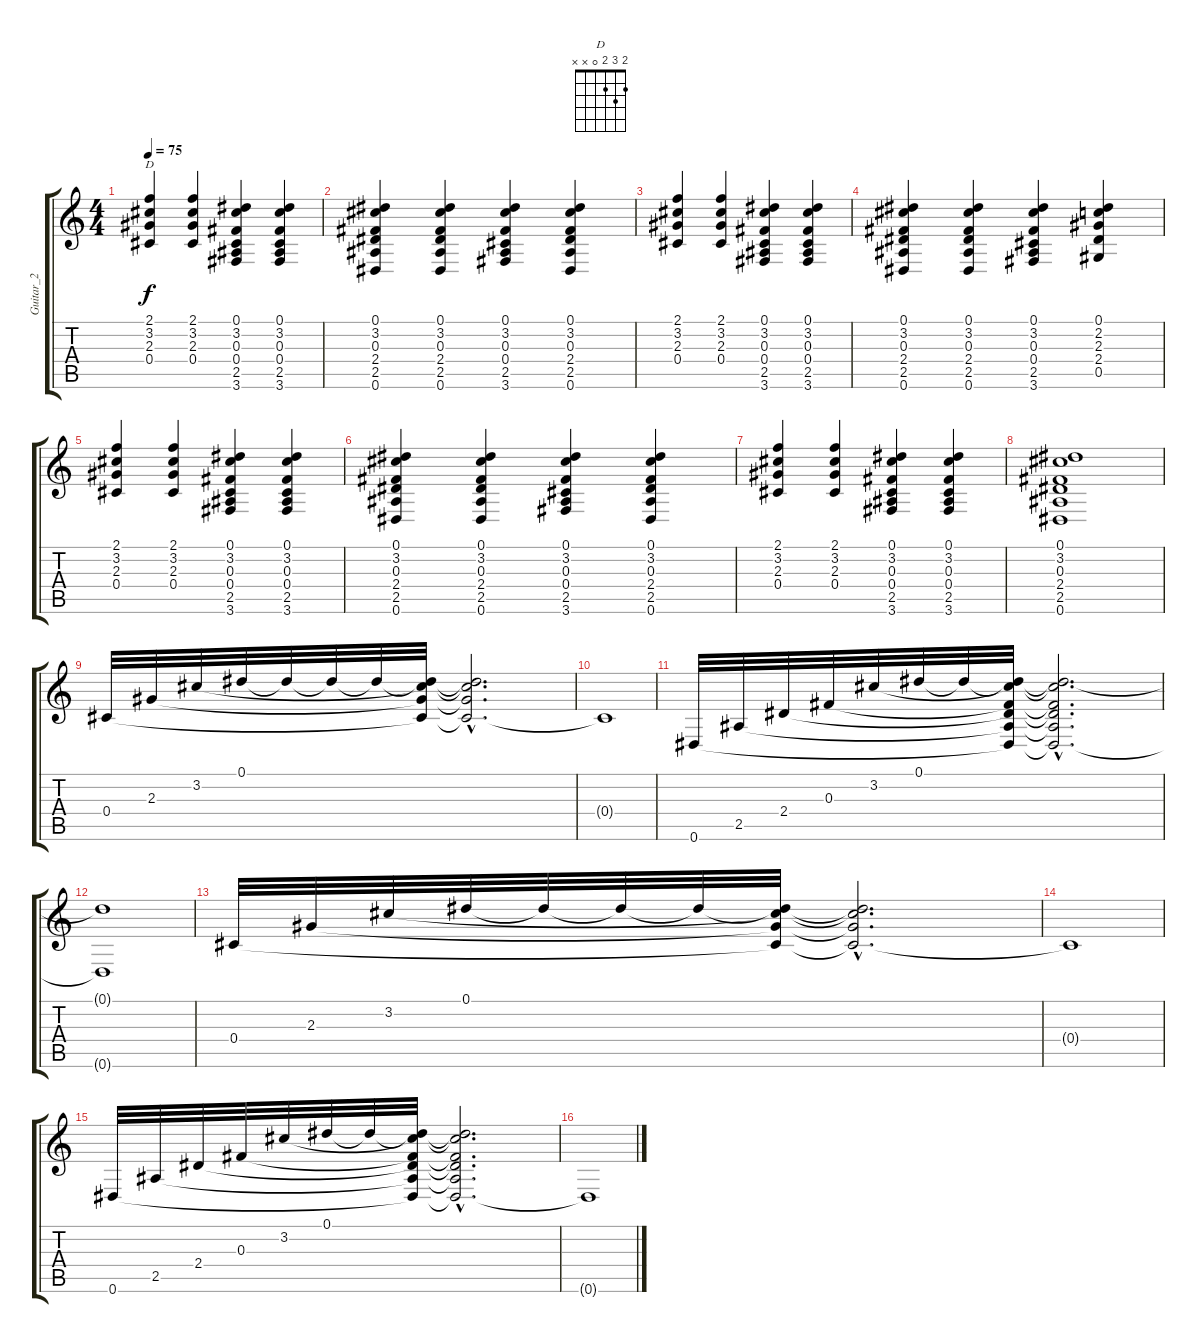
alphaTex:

\track ("Guitar_2" "Guitar_2") {instrument distortionguitar}
\staff {score tabs}
\tuning (Eb4 Bb3 Gb3 Db3 Ab2 Eb2) {hide}
\chord ("D" 2 3 2 0 x x)
\ts (4 4)
\tempo 75
\clef g2
\ks c
(2.1 3.2 2.3 0.4).4{ch "D" dy f instrument distortionguitar} (2.1 3.2 2.3 0.4).4 (0.1 3.2 0.3 0.4 2.5 3.6).4 (0.1 3.2 0.3 0.4 2.5 3.6).4 |
(0.1 3.2 0.3 2.4 2.5 0.6).4 (0.1 3.2 0.3 2.4 2.5 0.6).4 (0.1 3.2 0.3 0.4 2.5 3.6).4 (0.1 3.2 0.3 2.4 2.5 0.6).4 |
(2.1 3.2 2.3 0.4).4 (2.1 3.2 2.3 0.4).4 (0.1 3.2 0.3 0.4 2.5 3.6).4 (0.1 3.2 0.3 0.4 2.5 3.6).4 |
(0.1 3.2 0.3 2.4 2.5 0.6).4 (0.1 3.2 0.3 2.4 2.5 0.6).4 (0.1 3.2 0.3 0.4 2.5 3.6).4 (0.1 2.2 2.3 2.4 0.5).4 |
(2.1 3.2 2.3 0.4).4 (2.1 3.2 2.3 0.4).4 (0.1 3.2 0.3 0.4 2.5 3.6).4 (0.1 3.2 0.3 0.4 2.5 3.6).4 |
(0.1 3.2 0.3 2.4 2.5 0.6).4 (0.1 3.2 0.3 2.4 2.5 0.6).4 (0.1 3.2 0.3 0.4 2.5 3.6).4 (0.1 3.2 0.3 2.4 2.5 0.6).4 |
(2.1 3.2 2.3 0.4).4 (2.1 3.2 2.3 0.4).4 (0.1 3.2 0.3 0.4 2.5 3.6).4 (0.1 3.2 0.3 0.4 2.5 3.6).4 |
(0.1 3.2 0.3 2.4 2.5 0.6).1 |
0.4.32 2.3.32 3.2.32 0.1.32 0.1{t}.32 0.1{t}.32 0.1{t}.32 (0.1{t} 3.2{t} 2.3{t} 0.4{t}).32 (0.1{hac t} 3.2{hac t} 2.3{hac t} 0.4{hac t}).2{d} |
0.4{t}.1 |
0.6.32 2.5.32 2.4.32 0.3.32 3.2.32 0.1.32 0.1{t}.32 (0.1{t} 3.2{t} 0.3{t} 2.4{t} 2.5{t} 0.6{t}).32 (0.1{hac t} 3.2{hac t} 0.3{hac t} 2.4{hac t} 2.5{hac t} 0.6{hac t}).2{d} |
(0.1{t} 0.6{t}).1 |
0.4.32 2.3.32 3.2.32 0.1.32 0.1{t}.32 0.1{t}.32 0.1{t}.32 (0.1{t} 3.2{t} 2.3{t} 0.4{t}).32 (0.1{hac t} 3.2{hac t} 2.3{hac t} 0.4{hac t}).2{d} |
0.4{t}.1 |
0.6.32 2.5.32 2.4.32 0.3.32 3.2.32 0.1.32 0.1{t}.32 (0.1{t} 3.2{t} 0.3{t} 2.4{t} 2.5{t} 0.6{t}).32 (0.1{hac t} 3.2{hac t} 0.3{hac t} 2.4{hac t} 2.5{hac t} 0.6{hac t}).2{d} |
0.6{t}.1
